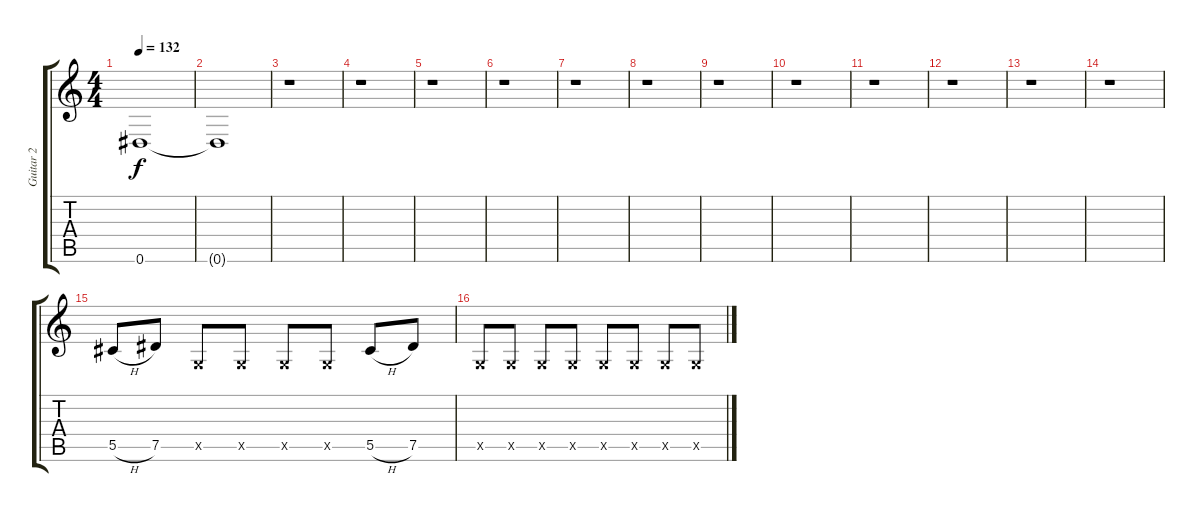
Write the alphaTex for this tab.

\track ("Guitar 2" "Guitar 2") {instrument distortionguitar}
\staff {score tabs}
\tuning (Eb4 Bb3 Gb3 Db3 Ab2 Eb2) {hide}
\ts (4 4)
\tempo 132
\clef g2
\ks c
0.6{t}.1{dy f} |
0.6{t}.1 |
r.1 |
r.1 |
r.1 |
r.1 |
r.1 |
r.1 |
r.1 |
r.1 |
r.1 |
r.1 |
r.1 |
r.1 |
5.5{h}.8 7.5.8 -1.5{x}.8 -1.5{x}.8 -1.5{x}.8 -1.5{x}.8 5.5{h}.8 7.5.8 |
-1.5{x}.8 -1.5{x}.8 -1.5{x}.8 -1.5{x}.8 -1.5{x}.8 -1.5{x}.8 -1.5{x}.8 -1.5{x}.8
